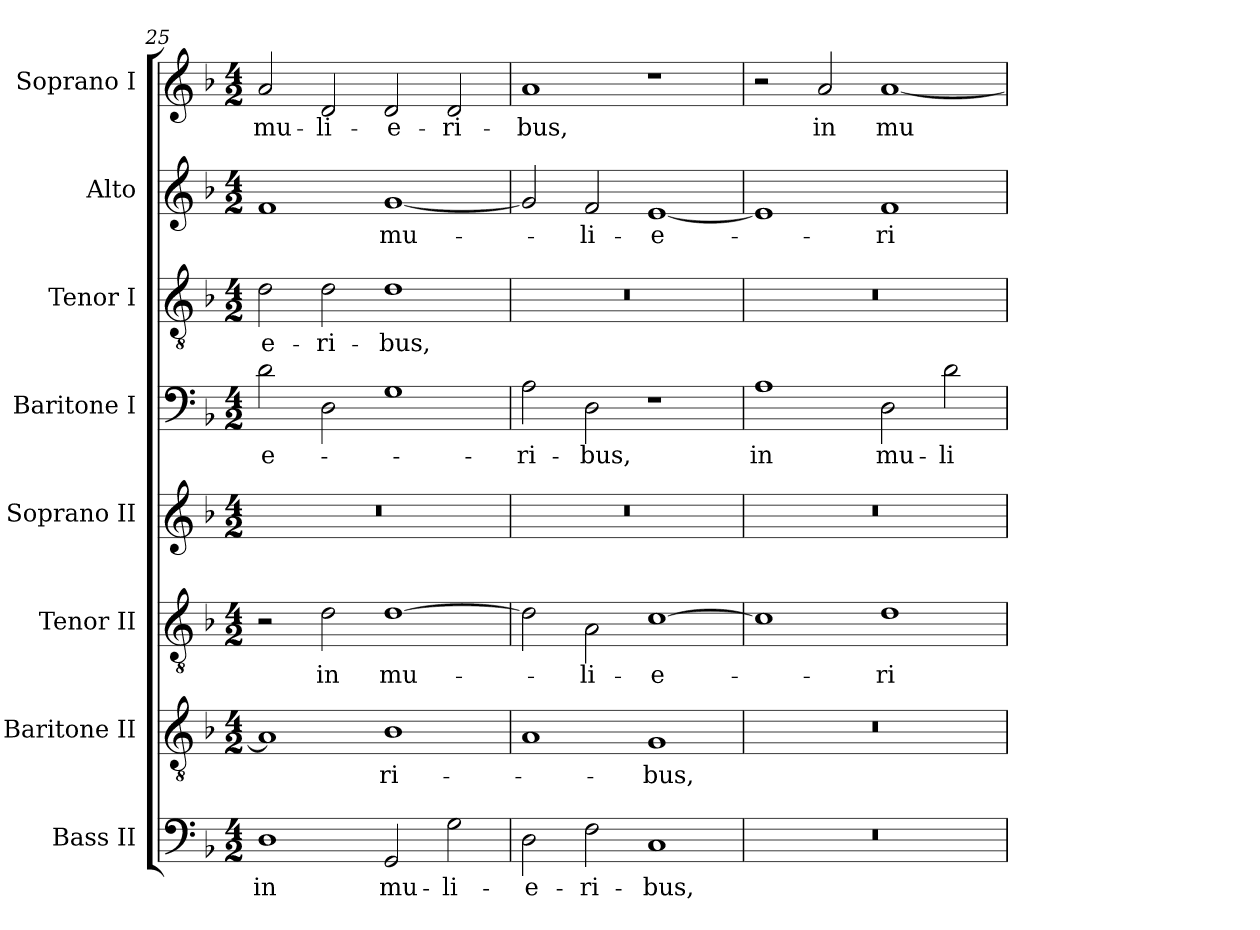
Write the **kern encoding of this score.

**kern	**text	**kern	**text	**kern	**text	**kern	**kern	**text	**kern	**text	**kern	**text	**kern	**text
*part8	*part8	*part7	*part7	*part6	*part6	*part5	*part4	*part4	*part3	*part3	*part2	*part2	*part1	*part1
*staff8	*staff8	*staff7	*staff7	*staff6	*staff6	*staff5	*staff4	*staff4	*staff3	*staff3	*staff2	*staff2	*staff1	*staff1
*I"Bass II	*	*I"Baritone II	*	*I"Tenor II	*	*I"Soprano II	*I"Baritone I	*	*I"Tenor I	*	*I"Alto	*	*I"Soprano I	*
!!LO:PB:g=z
*clefF4	*	*clefGv2	*	*clefGv2	*	*clefG2	*clefF4	*	*clefGv2	*	*clefG2	*	*clefG2	*
*	*	*ITrd14c24	*	*ITrd11c19	*	*	*ITrd9c15	*	*ITrd7c12	*	*	*	*ITrd7c12	*
*k[b-]	*	*k[b-]	*	*k[b-]	*	*k[b-]	*k[b-]	*	*k[b-]	*	*k[b-]	*	*k[b-]	*
*F:	*	*F:	*	*F:	*	*F:	*F:	*	*F:	*	*F:	*	*F:	*
*M4/2	*	*M4/2	*	*M4/2	*	*M4/2	*M4/2	*	*M4/2	*	*M4/2	*	*M4/2	*
=25	=25	=25	=25	=25	=25	=25	=25	=25	=25	=25	=25	=25	=25	=25
!	!LO:LY:b:color=#000000	!	!	!	!	!LO:N:vis=1	!	!	!	!	!	!	!	!
!	!	!	!	!	!	!	!	!LO:LY:b:color=#000000	!	!	!	!	!	!
!	!	!	!	!	!	!	!	!	!	!LO:LY:b:color=#000000	!	!	!	!
!	!	!	!	!	!	!	!	!	!	!	!	!	!	!LO:LY:b:color=#000000
1Di	in	1AAAi]	.	2r	.	0r	2Di\	-e-	2Di\	-e-	1fi	.	2Ai/	mu-
!	!	!	!	!	!LO:LY:b:color=#000000	!	!	!	!	!	!	!	!	!
!	!	!	!	!	!	!	!	!	!	!LO:LY:b:color=#000000	!	!	!	!
!	!	!	!	!	!	!	!	!	!	!	!	!	!	!LO:LY:b:color=#000000
.	.	.	.	2Di\	in	.	2DDi\	.	2Di\	-ri-	.	.	2Di/	-li-
!	!LO:LY:b:color=#000000	!	!	!	!	!	!	!	!	!	!	!	!	!
!	!	!	!LO:LY:b:color=#000000	!	!	!	!	!	!	!	!	!	!	!
!	!	!	!	!	!LO:LY:b:color=#000000	!	!	!	!	!	!	!	!	!
!	!	!	!	!	!	!	!	!	!	!LO:LY:b:color=#000000	!	!	!	!
!	!	!	!	!	!	!	!	!	!	!	!	!LO:LY:b:color=#000000	!	!
!	!	!	!	!	!	!	!	!	!	!	!	!	!	!LO:LY:b:color=#000000
2GGi/	mu-	1BBB-i	-ri-	[>1Di	mu-	.	1GGi	.	1Di	-bus,	[<1gi	mu-	2Di/	-e-
!	!LO:LY:b:color=#000000	!	!	!	!	!	!	!	!	!	!	!	!	!
!	!	!	!	!	!	!	!	!	!	!	!	!	!	!LO:LY:b:color=#000000
2Gi\	-li-	.	.	.	.	.	.	.	.	.	.	.	2Di/	-ri-
=26	=26	=26	=26	=26	=26	=26	=26	=26	=26	=26	=26	=26	=26	=26
!	!LO:LY:b:color=#000000	!	!	!	!	!LO:N:vis=1	!	!	!	!	!	!	!	!
!	!	!	!	!	!	!	!	!LO:LY:b:color=#000000	!LO:N:vis=1	!	!	!	!	!
!	!	!	!	!	!	!	!	!	!	!	!	!	!	!LO:LY:b:color=#000000
2Di\	-e-	1AAAi	.	2Di\]	.	0r	2AAi\	-ri-	0r	.	2gi/]	.	1Ai	-bus,
!	!LO:LY:b:color=#000000	!	!	!	!	!	!	!	!	!	!	!	!	!
!	!	!	!	!	!LO:LY:b:color=#000000	!	!	!	!	!	!	!	!	!
!	!	!	!	!	!	!	!	!LO:LY:b:color=#000000	!	!	!	!	!	!
!	!	!	!	!	!	!	!	!	!	!	!	!LO:LY:b:color=#000000	!	!
2Fi\	-ri-	.	.	2AAi\	-li-	.	2DDi\	-bus,	.	.	2fi/	-li-	.	.
!	!LO:LY:b:color=#000000	!	!	!	!	!	!	!	!	!	!	!	!	!
!	!	!	!LO:LY:b:color=#000000	!	!	!	!	!	!	!	!	!	!	!
!	!	!	!	!	!LO:LY:b:color=#000000	!	!	!	!	!	!	!	!	!
!	!	!	!	!	!	!	!	!	!	!	!	!LO:LY:b:color=#000000	!	!
1Ci	-bus,	1GGGi	-bus,	[>1Ci	-e-	.	1r	.	.	.	[<1ei	-e-	1r	.
=27	=27	=27	=27	=27	=27	=27	=27	=27	=27	=27	=27	=27	=27	=27
!LO:N:vis=1	!	!LO:N:vis=1	!	!	!	!LO:N:vis=1	!	!	!	!	!	!	!	!
!	!	!	!	!	!	!	!	!LO:LY:b:color=#000000	!LO:N:vis=1	!	!	!	!	!
0r	.	0r	.	1Ci]	.	0r	1AAi	in	0r	.	1ei]	.	2r	.
!	!	!	!	!	!	!	!	!	!	!	!	!	!	!LO:LY:b:color=#000000
.	.	.	.	.	.	.	.	.	.	.	.	.	2Ai/	in
!	!	!	!	!	!LO:LY:b:color=#000000	!	!	!	!	!	!	!	!	!
!	!	!	!	!	!	!	!	!LO:LY:b:color=#000000	!	!	!	!	!	!
!	!	!	!	!	!	!	!	!	!	!	!	!LO:LY:b:color=#000000	!	!
!	!	!	!	!	!	!	!	!	!	!	!	!	!	!LO:LY:b:color=#000000
.	.	.	.	1Di	-ri-	.	2DDi\	mu-	.	.	1fi	-ri-	[<1Ai	mu-
!	!	!	!	!	!	!	!	!LO:LY:b:color=#000000	!	!	!	!	!	!
.	.	.	.	.	.	.	2Di\	-li-	.	.	.	.	.	.
=	=	=	=	=	=	=	=	=	=	=	=	=	=	=
*-	*-	*-	*-	*-	*-	*-	*-	*-	*-	*-	*-	*-	*-	*-
